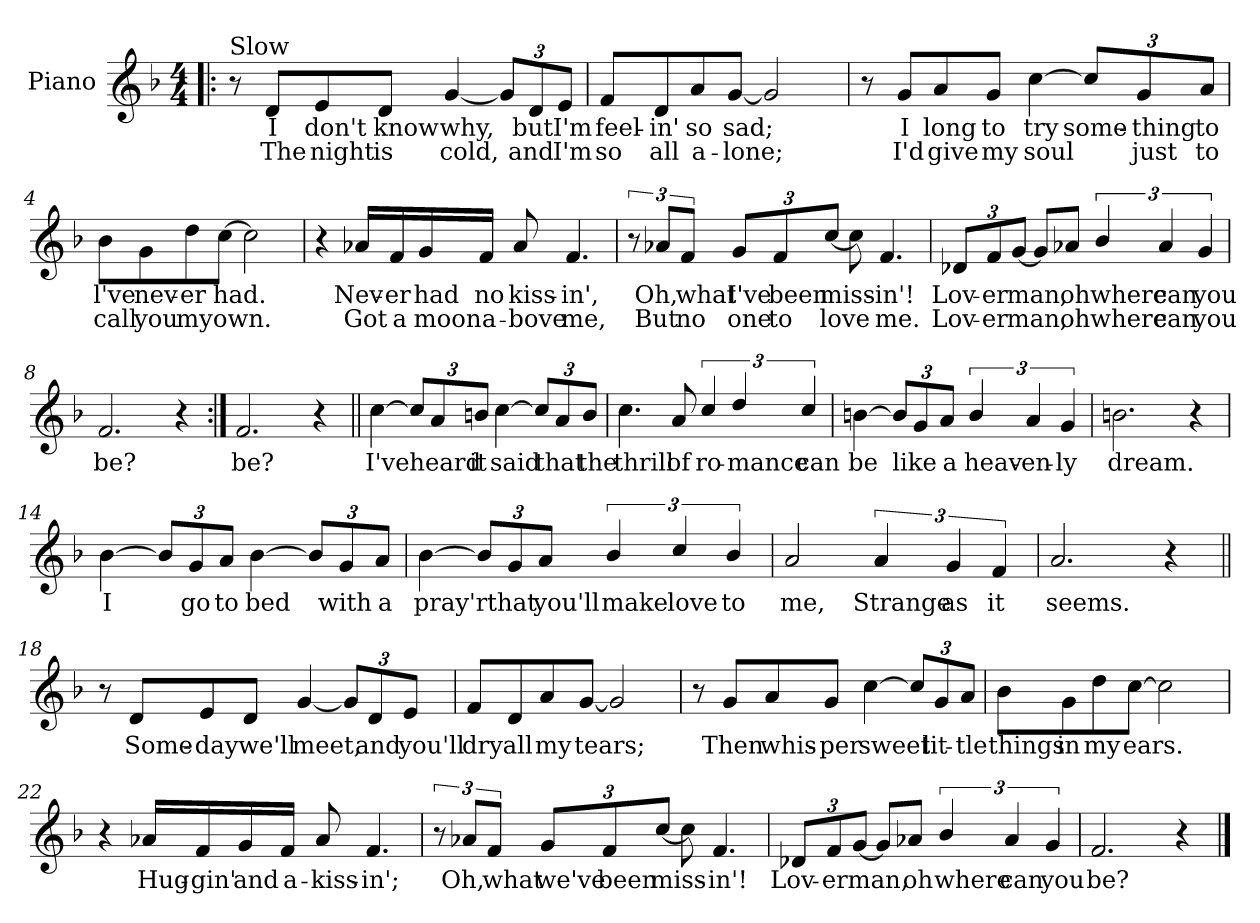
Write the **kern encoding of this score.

**kern	**text	**text
*part1	*part1	*part1
*staff1	*staff1	*staff1
*I"Piano	*	*
*I'Pno	*	*
*clefG2	*	*
*k[b-]	*	*
*F:	*	*
*M4/4	*	*
=1!|:	=1!|:	=1!|:
!LO:TX:a:t=Slow	!	!
8r	.	.
8d/L	I	The
8e/	don't	night
8d/J	know	is
[4g/	why,	cold,
*Xbrackettup	*	*
12g/L]	.	.
12d/	but	and
12e/J	I'm	I'm
=2	=2	=2
8f/L	feel-	so
8d/	-in'	all
8a/	so	a-
[8g/J	sad;	-lone;
2g/]	.	.
=3	=3	=3
8r	.	.
8g/L	I	I'd
8a/	long	give
8g/J	to	my
[4cc\	try	soul
12cc/L]	some-	.
12g/	thing	just
12a/J	to	to
=4	=4	=4
8b-\L	l've	call
8g\	nev-	you
8dd\	-er	my
[8cc\J	had.	own.
2cc\]	.	.
!!LO:LB:g=z
=5	=5	=5
4r	.	.
16a-X/L	Nev-	Got
16f/	-er	a
16g/	had	moon
16f/J	no	a-
8a-/	kiss-	-bove
4.f/	-in',	me,
=6	=6	=6
*brackettup	*	*
12r	.	.
12a-X/L	Oh,	But
12f/J	what	no
*Xbrackettup	*	*
12g/L	I've	one
12f/	been	to
[12cc/J	miss-	love
8cc\]	.	.
4.f/	-in'!	me.
=7	=7	=7
12d-X/L	Lov-	Lov-
12f/	-er	-er
[12g/J	man,	man,
8g/L]	.	.
8a-X/J	oh	oh
*brackettup	*	*
6b-/	where	where
6a-/	can	can
6g/	you	you
=8	=8	=8
2.f/	be?	.
4r	.	.
!!LO:LB:g=z
=9:|!	=9:|!	=9:|!
2.f/	be?	.
4r	.	.
=10||	=10||	=10||
[4cc\	I've	.
*Xbrackettup	*	*
12cc/L]	.	.
12a/	heard	.
12bn/J	it	.
[4cc\	said	.
12cc/L]	.	.
12a/	that	.
12b/J	the	.
=11	=11	=11
4.cc\	thrill	.
8a/	of	.
*brackettup	*	*
6cc/	ro-	.
6dd/	-mance	.
6cc/	can	.
=12	=12	=12
[4bn\	be	.
*Xbrackettup	*	*
12b/L]	.	.
12g/	like	.
12a/J	a	.
*brackettup	*	*
6b/	heav-	.
6a/	-en-	.
6g/	-ly	.
!!LO:LB:g=z
=13	=13	=13
2.bn\	dream.	.
4r	.	.
=14	=14	=14
[4b-\	I	.
*Xbrackettup	*	*
12b-/L]	.	.
12g/	go	.
12a/J	to	.
[4b-\	bed	.
12b-/L]	.	.
12g/	with	.
12a/J	a	.
=15	=15	=15
[4b-\	pray'r	.
12b-/L]	.	.
12g/	that	.
12a/J	you'll	.
*brackettup	*	*
6b-/	make	.
6cc/	love	.
6b-/	to	.
=16	=16	=16
2a/	me,	.
6a/	Strange	.
6g/	as	.
6f/	it	.
!!LO:LB:g=z
=17	=17	=17
2.a/	seems.	.
4r	.	.
=18||	=18||	=18||
8r	.	.
8d/L	Some-	.
8e/	-day	.
8d/J	we'll	.
[4g/	meet,	.
*Xbrackettup	*	*
12g/L]	.	.
12d/	and	.
12e/J	you'll	.
=19	=19	=19
8f/L	dry	.
8d/	all	.
8a/	my	.
[8g/J	tears;	.
2g/]	.	.
!!LO:LB:g=z
=20	=20	=20
8r	.	.
8g/L	Then	.
8a/	whis-	.
8g/J	-per	.
[4cc\	sweet	.
12cc/L]	.	.
12g/	lit-	.
12a/J	-tle	.
=21	=21	=21
8b-\L	things	.
8g\	in	.
8dd\	my	.
[8cc\J	ears.	.
2cc\]	.	.
=22	=22	=22
4r	.	.
16a-X/L	Hug-	.
16f/	-gin'	.
16g/	and	.
16f/J	a-	.
8a-/	-kiss-	.
4.f/	-in';	.
!!LO:LB:g=z
=23	=23	=23
*brackettup	*	*
12r	.	.
12a-X/L	Oh,	.
12f/J	what	.
*Xbrackettup	*	*
12g/L	we've	.
12f/	been	.
[12cc/J	miss-	.
8cc\]	.	.
4.f/	-in'!	.
=24	=24	=24
12d-X/L	Lov-	.
12f/	-er	.
[12g/J	man,	.
8g/L]	.	.
8a-X/J	oh	.
*brackettup	*	*
6b-/	where	.
6a-/	can	.
6g/	you	.
=25	=25	=25
2.f/	be?	.
4r	.	.
==	==	==
*-	*-	*-
